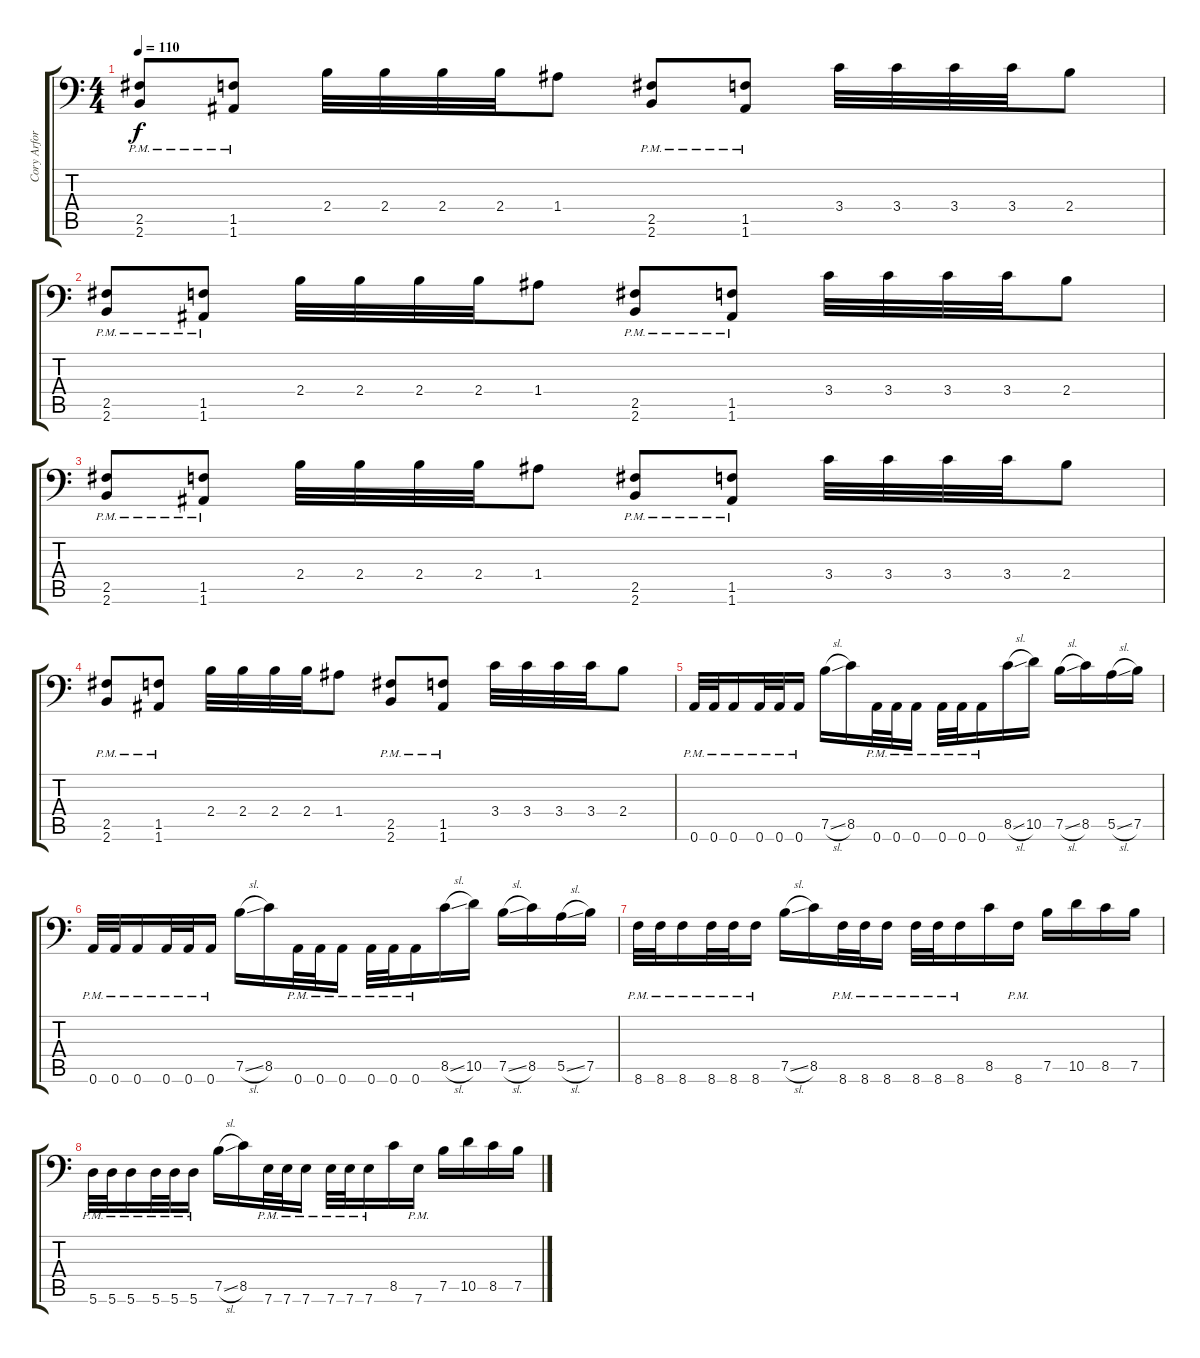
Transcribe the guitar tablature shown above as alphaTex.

\track ("Cory Arford" "Cory Arfor") {instrument distortionguitar}
\staff {score tabs}
\tuning (B3 Gb3 D3 A2 E2 A1) {hide}
\ts (4 4)
\tempo 110
\clef f4
\ks c
(2.5{pm} 2.6{pm}).8{dy f} (1.5{pm} 1.6{pm}).8 2.4.32 2.4.32 2.4.32 2.4.32 1.4.8 (2.5{pm} 2.6{pm}).8 (1.5{pm} 1.6{pm}).8 3.4.32 3.4.32 3.4.32 3.4.32 2.4.8 |
(2.5{pm} 2.6{pm}).8 (1.5{pm} 1.6{pm}).8 2.4.32 2.4.32 2.4.32 2.4.32 1.4.8 (2.5{pm} 2.6{pm}).8 (1.5{pm} 1.6{pm}).8 3.4.32 3.4.32 3.4.32 3.4.32 2.4.8 |
(2.5{pm} 2.6{pm}).8 (1.5{pm} 1.6{pm}).8 2.4.32 2.4.32 2.4.32 2.4.32 1.4.8 (2.5{pm} 2.6{pm}).8 (1.5{pm} 1.6{pm}).8 3.4.32 3.4.32 3.4.32 3.4.32 2.4.8 |
(2.5{pm} 2.6{pm}).8 (1.5{pm} 1.6{pm}).8 2.4.32 2.4.32 2.4.32 2.4.32 1.4.8 (2.5{pm} 2.6{pm}).8 (1.5{pm} 1.6{pm}).8 3.4.32 3.4.32 3.4.32 3.4.32 2.4.8 |
0.6{pm}.32 0.6{pm}.32 0.6{pm}.16 0.6{pm}.32 0.6{pm}.32 0.6{pm}.16 7.5{sl}.16 8.5.16 0.6{pm}.32 0.6{pm}.32 0.6{pm}.16 0.6{pm}.32 0.6{pm}.32 0.6{pm}.16 8.5{sl}.16 10.5.16 7.5{sl}.16 8.5.16 5.5{sl}.16 7.5.16 |
0.6{pm}.32 0.6{pm}.32 0.6{pm}.16 0.6{pm}.32 0.6{pm}.32 0.6{pm}.16 7.5{sl}.16 8.5.16 0.6{pm}.32 0.6{pm}.32 0.6{pm}.16 0.6{pm}.32 0.6{pm}.32 0.6{pm}.16 8.5{sl}.16 10.5.16 7.5{sl}.16 8.5.16 5.5{sl}.16 7.5.16 |
8.6{pm}.32 8.6{pm}.32 8.6{pm}.16 8.6{pm}.32 8.6{pm}.32 8.6{pm}.16 7.5{sl}.16 8.5.16 8.6{pm}.32 8.6{pm}.32 8.6{pm}.16 8.6{pm}.32 8.6{pm}.32 8.6{pm}.16 8.5.16 8.6{pm}.16 7.5.16 10.5.16 8.5.16 7.5.16 |
5.6{pm}.32 5.6{pm}.32 5.6{pm}.16 5.6{pm}.32 5.6{pm}.32 5.6{pm}.16 7.5{sl}.16 8.5.16 7.6{pm}.32 7.6{pm}.32 7.6{pm}.16 7.6{pm}.32 7.6{pm}.32 7.6{pm}.16 8.5.16 7.6{pm}.16 7.5.16 10.5.16 8.5.16 7.5.16
